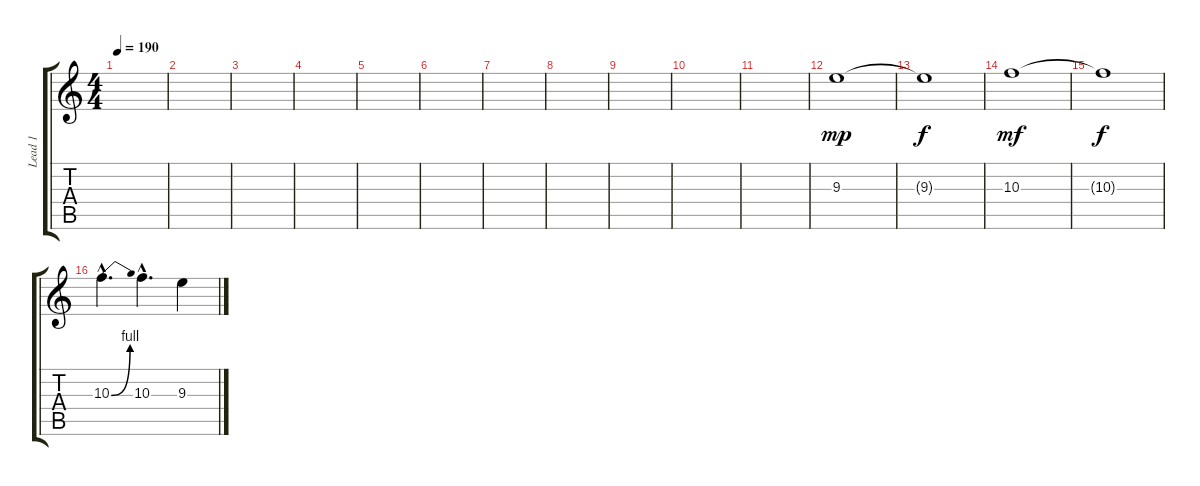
\track ("Lead 1" "Lead 1") {instrument overdrivenguitar}
\staff {score tabs}
\tuning (E4 B3 G3 D3 A2 E2) {hide}
\ts (4 4)
\tempo 190
\clef g2
\ks c
|
|
|
|
|
|
|
|
|
|
|
9.3.1{dy mp} |
9.3{t}.1{dy f} |
10.3.1{dy mf} |
10.3{t}.1{dy f} |
10.3{be (bend 0 0 60 4) hac}.4{d volume 10} 10.3{hac}.4{d} 9.3.4
